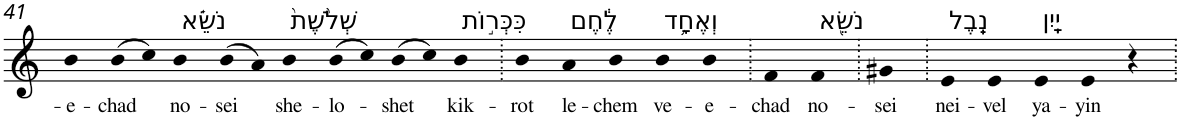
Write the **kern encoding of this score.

**kern	**text
*part1	*part1
*staff1	*staff1
*I"Piano	*
*I'Pno	*
!!LO:PB:g=z
*clefG2	*
*k[]	*
=41	=41
!	!LO:LY:b
4b	-e-
!	!LO:LY:b
(>8b	-chad
8cc)	.
!LO:TX:a:t=נֹשֵׂ֗א	!
!	!LO:LY:b
4b	no-
!	!LO:LY:b
(>8b	-sei
8a)	.
!LO:TX:a:t=שְׁלֹ֙שֶׁת֙	!
!	!LO:LY:b
4b	she-
!	!LO:LY:b
(>8b	-lo-
8cc)	.
!	!LO:LY:b
(>8b	-shet
8cc)	.
!LO:TX:a:t=כִּכְּר֣וֹת	!
!	!LO:LY:b
4b	kik-
=42.	=42.
!	!LO:LY:b
4b	-rot
!LO:TX:a:t=לֶ֔חֶם	!
!	!LO:LY:b
4a	le-
!	!LO:LY:b
4b	-chem
!LO:TX:a:t=וְאֶחָ֥ד	!
!	!LO:LY:b
4b	ve-
!	!LO:LY:b
4b	-e-
=43.	=43.
!	!LO:LY:b
4f	-chad
!LO:TX:a:t=נֹשֵׂ֖א	!
!	!LO:LY:b
4f	no-
=44.	=44.
!	!LO:LY:b
4g#X	-sei
=45.	=45.
!LO:TX:a:t=נֵֽבֶל	!
!	!LO:LY:b
4e	nei-
!	!LO:LY:b
4e	-vel
!LO:TX:a:t=יָֽיִן	!
!	!LO:LY:b
4e	ya-
!	!LO:LY:b
4e	-yin
4r	.
=.	=.
*-	*-
